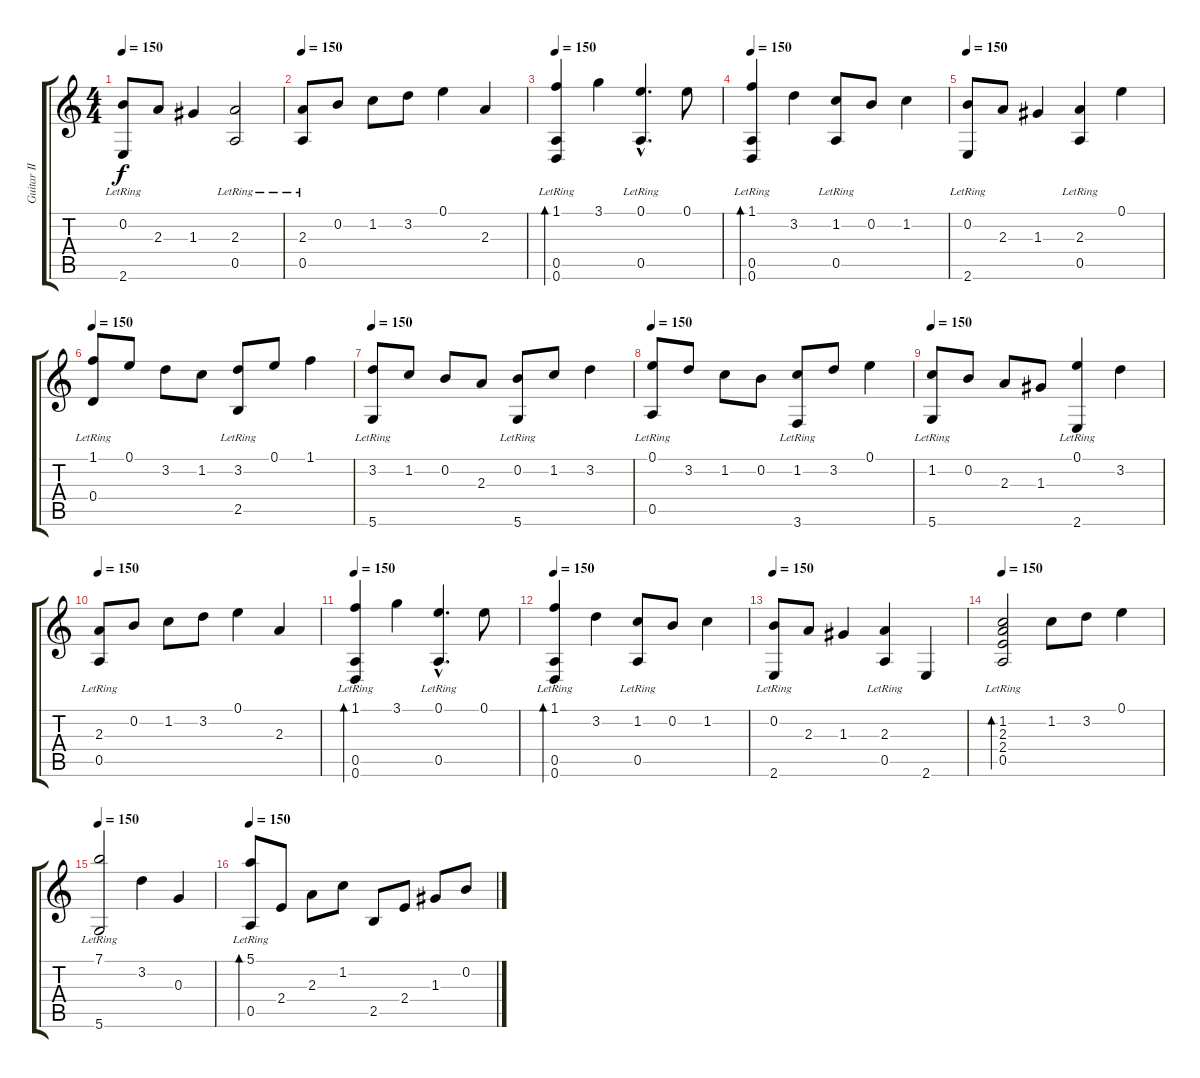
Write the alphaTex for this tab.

\track ("Guitar II" "Guitar II") {instrument acousticguitarsteel}
\staff {score tabs}
\tuning (E4 B3 G3 D3 A2 D2) {hide}
\ts (4 4)
\tempo 150
\clef g2
\ks c
(0.2 2.6{lr}).8{dy f} 2.3.8 1.3.4 (2.3 0.5{lr}).2 |
\tempo 150
(2.3 0.5{lr}).8 0.2.8 1.2.8 3.2.8 0.1.4 2.3.4 |
\tempo 150
(1.1 0.5{lr} 0.6{lr}).4{bd 240} 3.1.4 (0.1{hac} 0.5{hac lr}).4{d} 0.1.8 |
\tempo 150
(1.1 0.5{lr} 0.6{lr}).4{bd 240} 3.2.4 (1.2 0.5{lr}).8 0.2.8 1.2.4 |
\tempo 150
(0.2 2.6{lr}).8 2.3.8 1.3.4 (2.3 0.5{lr}).4 0.1.4 |
\tempo 150
(1.1 0.4{lr}).8 0.1.8 3.2.8 1.2.8 (3.2 2.5{lr}).8 0.1.8 1.1.4 |
\tempo 150
(3.2 5.6{lr}).8 1.2.8 0.2.8 2.3.8 (0.2 5.6{lr}).8 1.2.8 3.2.4 |
\tempo 150
(0.1 0.5{lr}).8 3.2.8 1.2.8 0.2.8 (1.2 3.6{lr}).8 3.2.8 0.1.4 |
\tempo 150
(1.2 5.6{lr}).8 0.2.8 2.3.8 1.3.8 (0.1 2.6{lr}).4 3.2.4 |
\tempo 150
(2.3 0.5{lr}).8 0.2.8 1.2.8 3.2.8 0.1.4 2.3.4 |
\tempo 150
(1.1 0.5{lr} 0.6{lr}).4{bd 240} 3.1.4 (0.1{hac} 0.5{hac lr}).4{d} 0.1.8 |
\tempo 150
(1.1 0.5{lr} 0.6{lr}).4{bd 240} 3.2.4 (1.2 0.5{lr}).8 0.2.8 1.2.4 |
\tempo 150
(0.2 2.6{lr}).8 2.3.8 1.3.4 (2.3 0.5{lr}).4 2.6.4 |
\tempo 150
(1.2 2.3{lr} 2.4{lr} 0.5{lr}).2{bd 240 volume 9} 1.2.8 3.2.8 0.1.4 |
\tempo 150
(7.1 5.6{lr}).2 3.2.4 0.3.4 |
\tempo 150
(5.1{lr} 0.5).8{bd 120} 2.4.8 2.3.8 1.2.8 2.5.8 2.4.8 1.3.8 0.2.8
